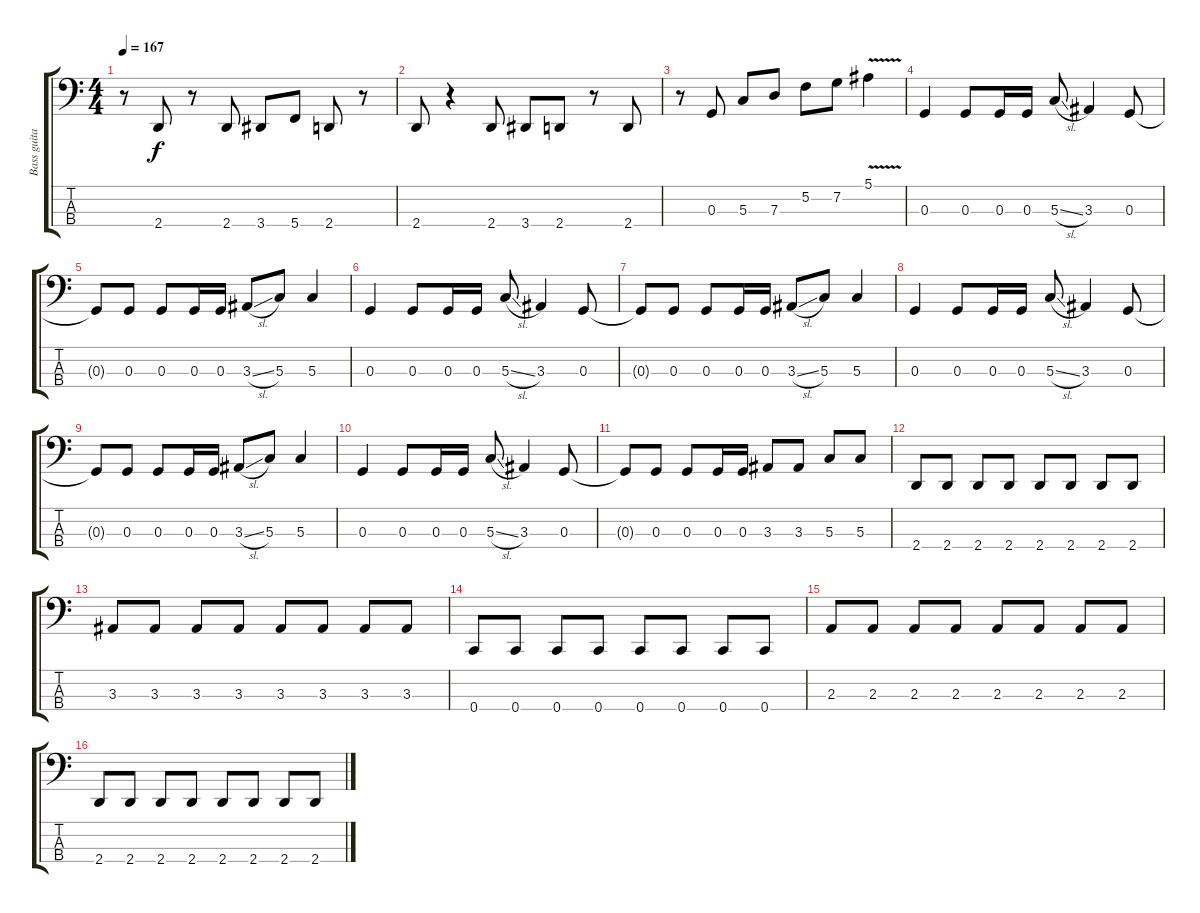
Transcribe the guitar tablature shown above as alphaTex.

\track ("Bass guitar" "Bass guita") {instrument electricbassfinger}
\staff {score tabs}
\tuning (F2 C2 G1 C1) {hide}
\ts (4 4)
\tempo 167
\clef f4
\ks c
r.8{dy f} 2.4.8 r.8 2.4.8 3.4.8 5.4.8 2.4.8 r.8 |
2.4.8 r.4 2.4.8 3.4.8 2.4.8 r.8 2.4.8 |
r.8 0.3.8 5.3.8 7.3.8 5.2.8 7.2.8 5.1{v}.4 |
0.3.4 0.3.8 0.3.16 0.3.16 5.3{sl}.8 3.3.4 0.3.8 |
0.3{t}.8 0.3.8 0.3.8 0.3.16 0.3.16 3.3{sl}.8 5.3.8 5.3.4 |
0.3.4 0.3.8 0.3.16 0.3.16 5.3{sl}.8 3.3.4 0.3.8 |
0.3{t}.8 0.3.8 0.3.8 0.3.16 0.3.16 3.3{sl}.8 5.3.8 5.3.4 |
0.3.4 0.3.8 0.3.16 0.3.16 5.3{sl}.8 3.3.4 0.3.8 |
0.3{t}.8 0.3.8 0.3.8 0.3.16 0.3.16 3.3{sl}.8 5.3.8 5.3.4 |
0.3.4 0.3.8 0.3.16 0.3.16 5.3{sl}.8 3.3.4 0.3.8 |
0.3{t}.8 0.3.8 0.3.8 0.3.16 0.3.16 3.3.8 3.3.8 5.3.8 5.3.8 |
2.4.8 2.4.8 2.4.8 2.4.8 2.4.8 2.4.8 2.4.8 2.4.8 |
3.3.8 3.3.8 3.3.8 3.3.8 3.3.8 3.3.8 3.3.8 3.3.8 |
0.4.8 0.4.8 0.4.8 0.4.8 0.4.8 0.4.8 0.4.8 0.4.8 |
2.3.8 2.3.8 2.3.8 2.3.8 2.3.8 2.3.8 2.3.8 2.3.8 |
2.4.8 2.4.8 2.4.8 2.4.8 2.4.8 2.4.8 2.4.8 2.4.8
